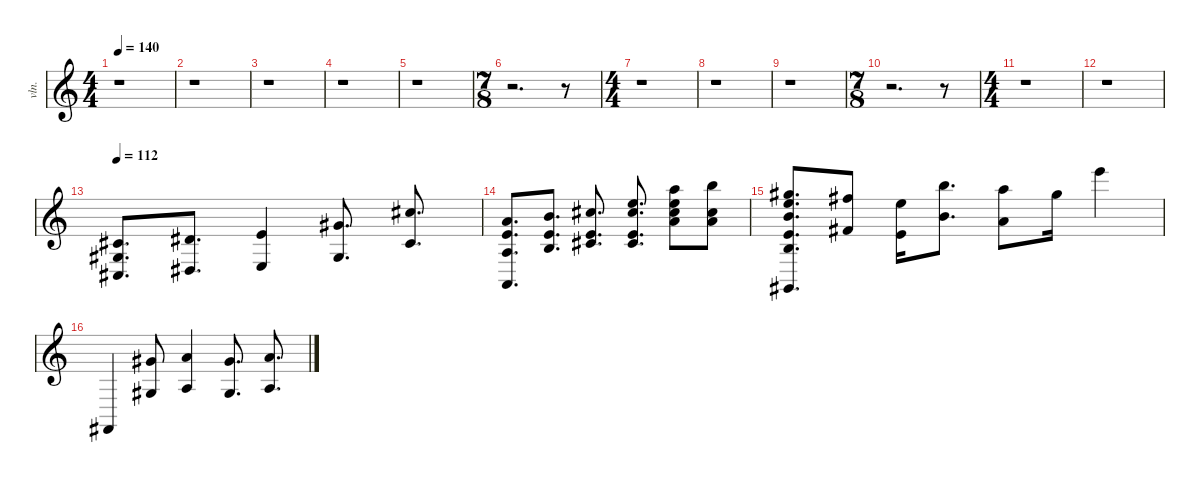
\defaultSystemsLayout 4
\hideDynamics
\bracketExtendMode nobrackets
\otherSystemsTrackNameOrientation horizontal
\track ("Strings" "vln.") {instrument stringensemble1}
\staff {score}
\tuning (E4 B3 G3 D3 A2 E2)
\ts (4 4)
\beaming (8 2 2 2 2)
\tempo 140
\clef g2
\ks c
r.1{dy f beam Down} |
r.1{beam Down} |
r.1{beam Down} |
r.1{beam Down} |
r.1{beam Down} |
\ts (7 8)
\beaming (8 3 2 2)
r.2{d beam Down} r.8{beam Down} |
\ts (4 4)
\beaming (8 2 2 2 2)
r.1{beam Down} |
r.1{beam Down} |
r.1{beam Down} |
\ts (7 8)
\beaming (8 3 2 2)
r.2{d beam Down} r.8{beam Down} |
\ts (4 4)
\beaming (8 2 2 2 2)
r.1{beam Down} |
r.1{beam Down} |
\tempo 112
(6.3{acc #} 6.4{acc #} 4.5{acc #}).8{d dy mp beam Up} (4.2{acc #} 6.5{acc #}).8{d beam Up} (0.1 7.5).4{beam Up} (4.1{acc #} 6.4{acc #}).8{d beam Up} (9.1{acc #} 6.3{acc #}).8{d beam Up} |
(5.1 5.2 7.4 0.5).8{d beam Up} (7.1 0.2 9.3).8{d beam Up} (9.1{acc #} 9.3 11.4{acc #}).8{d beam Up} (0.1 17.2 18.3{acc #} 16.5{acc #}).8{d beam Up} (17.1 17.2 18.3{acc #} 19.4).8{beam Down} (19.1 18.3{acc #} 19.4).8{beam Down} |
(16.1{acc #} 17.2 16.3 14.4 14.5 4.6{acc #}).8{d beam Up} (14.1{acc #} 16.4{acc #}).8{beam Up} (12.1 14.4).16{beam Down} (19.1 16.3).8{d beam Down} (17.1 19.4).8{beam Down} 16.1{acc #}.16{beam Down} 24.1.4{beam Down} |
2.6{acc #}.4{beam Up} (4.1{acc #} 6.4{acc #}).8{beam Up} (5.1 7.4).4{beam Up} (4.1{acc #} 6.4{acc #}).8{d beam Up} (5.1 7.4).8{d beam Up}
